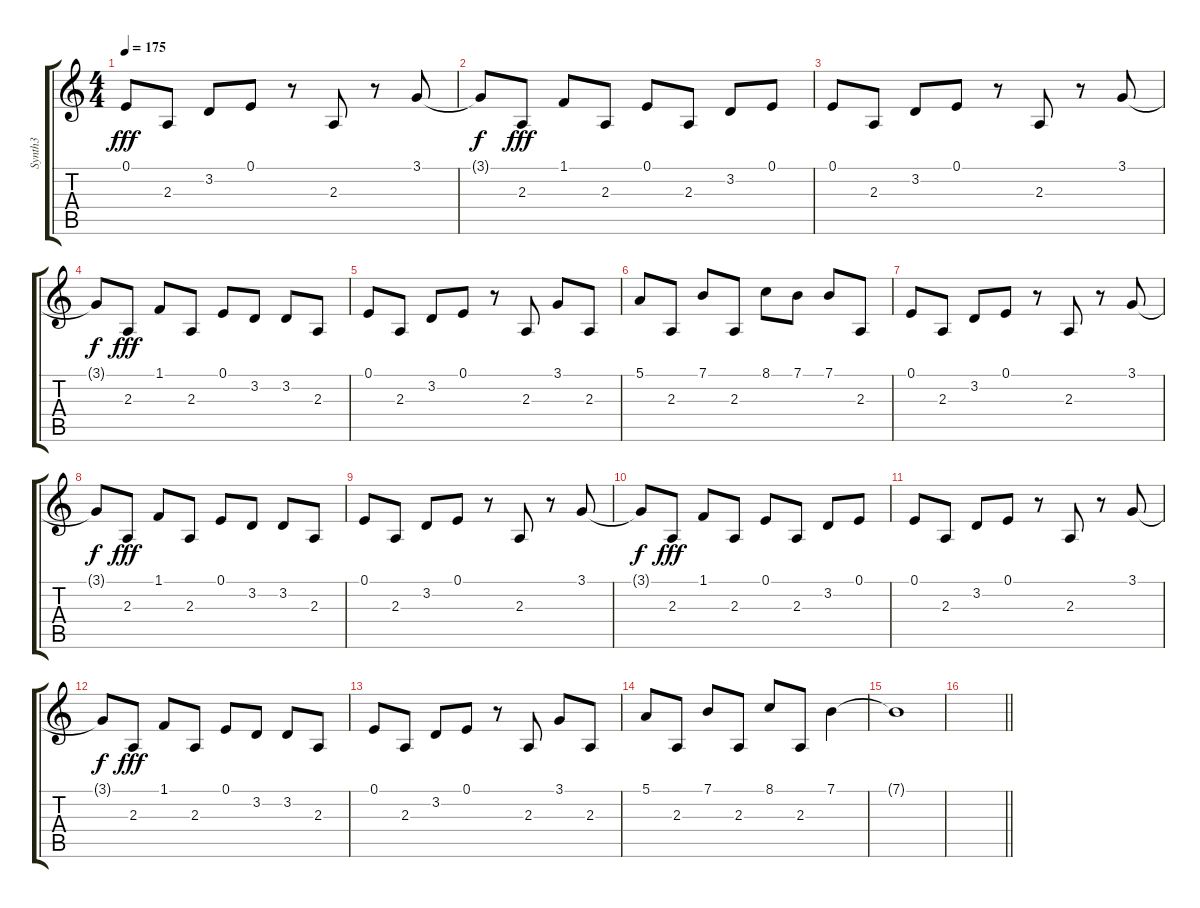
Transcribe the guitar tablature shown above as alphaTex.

\track ("Synth3" "Synth3") {instrument stringensemble1}
\staff {score tabs}
\tuning (E4 B3 G3 D3 A2 E2) {hide}
\ts (4 4)
\tempo 175
\clef g2
\ks c
0.1.8{dy fff} 2.3.8 3.2.8 0.1.8 r.8 2.3.8 r.8 3.1.8 |
3.1{t}.8{dy f} 2.3.8{dy fff} 1.1.8 2.3.8 0.1.8 2.3.8 3.2.8 0.1.8 |
0.1.8 2.3.8 3.2.8 0.1.8 r.8 2.3.8 r.8 3.1.8 |
3.1{t}.8{dy f} 2.3.8{dy fff} 1.1.8 2.3.8 0.1.8 3.2.8 3.2.8 2.3.8 |
0.1.8 2.3.8 3.2.8 0.1.8 r.8 2.3.8 3.1.8 2.3.8 |
5.1.8 2.3.8 7.1.8 2.3.8 8.1.8 7.1.8 7.1.8 2.3.8 |
0.1.8 2.3.8 3.2.8 0.1.8 r.8 2.3.8 r.8 3.1.8 |
3.1{t}.8{dy f} 2.3.8{dy fff} 1.1.8 2.3.8 0.1.8 3.2.8 3.2.8 2.3.8 |
0.1.8 2.3.8 3.2.8 0.1.8 r.8 2.3.8 r.8 3.1.8 |
3.1{t}.8{dy f} 2.3.8{dy fff} 1.1.8 2.3.8 0.1.8 2.3.8 3.2.8 0.1.8 |
0.1.8 2.3.8 3.2.8 0.1.8 r.8 2.3.8 r.8 3.1.8 |
3.1{t}.8{dy f} 2.3.8{dy fff} 1.1.8 2.3.8 0.1.8 3.2.8 3.2.8 2.3.8 |
0.1.8 2.3.8 3.2.8 0.1.8 r.8 2.3.8 3.1.8 2.3.8 |
5.1.8 2.3.8 7.1.8 2.3.8 8.1.8 2.3.8 7.1.4 |
7.1{t}.1 |
\barLineRight lightlight
